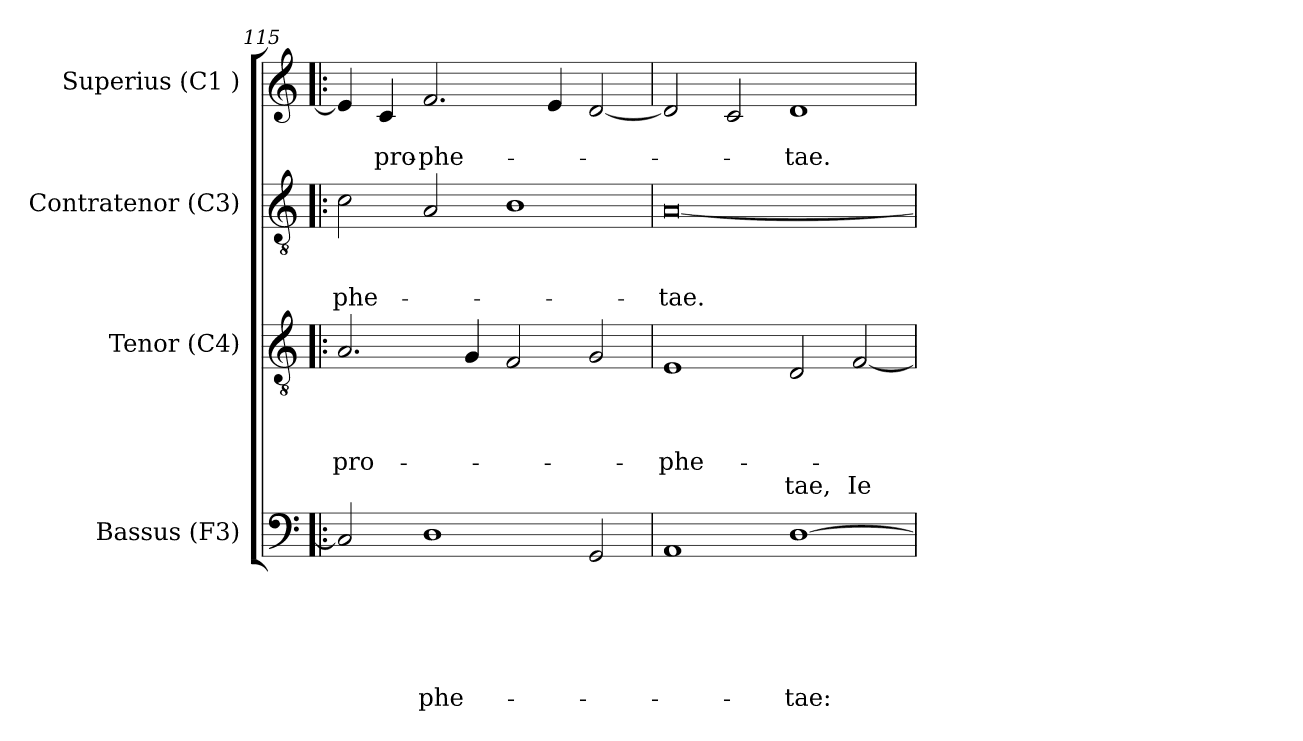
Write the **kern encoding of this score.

**kern	**text	**text	**text	**text	**text	**text	**kern	**text	**text	**text	**text	**text	**kern	**text	**text	**text	**kern	**text	**text
*part4	*part4	*part4	*part4	*part4	*part4	*part4	*part3	*part3	*part3	*part3	*part3	*part3	*part2	*part2	*part2	*part2	*part1	*part1	*part1
*staff4	*staff4	*staff4	*staff4	*staff4	*staff4	*staff4	*staff3	*staff3	*staff3	*staff3	*staff3	*staff3	*staff2	*staff2	*staff2	*staff2	*staff1	*staff1	*staff1
*I"Bassus (F3)	*	*	*	*	*	*	*I"Tenor (C4)	*	*	*	*	*	*I"Contratenor (C3)	*	*	*	*I"Superius (C1 )	*	*
*I'Bass.	*	*	*	*	*	*	*I'T.	*	*	*	*	*	*I'C.	*	*	*	*I'S.	*	*
*clefF4	*	*	*	*	*	*	*clefGv2	*	*	*	*	*	*clefGv2	*	*	*	*clefG2	*	*
*k[]	*	*	*	*	*	*	*k[]	*	*	*	*	*	*k[]	*	*	*	*k[]	*	*
*C:	*	*	*	*	*	*	*C:	*	*	*	*	*	*C:	*	*	*	*C:	*	*
=115!|:	=115!|:	=115!|:	=115!|:	=115!|:	=115!|:	=115!|:	=115!|:	=115!|:	=115!|:	=115!|:	=115!|:	=115!|:	=115!|:	=115!|:	=115!|:	=115!|:	=115!|:	=115!|:	=115!|:
!	!	!	!	!	!	!	!	!	!	!	!LO:LY:b	!	!	!	!	!LO:LY:b	!	!	!
2C/]	.	.	.	.	.	.	2.A/	.	.	.	pro-	.	2c\	.	.	-phe-	4e/]	.	.
!	!	!	!	!	!	!	!	!	!	!	!	!	!	!	!	!	!	!	!LO:LY:b
.	.	.	.	.	.	.	.	.	.	.	.	.	.	.	.	.	4c/	.	-pro-
!	!	!	!	!	!	!LO:LY:b	!	!	!	!	!	!	!	!	!	!	!	!	!LO:LY:b
1D	.	.	.	.	.	-phe-	.	.	.	.	.	.	2A/	.	.	.	2.f/	.	-phe-
.	.	.	.	.	.	.	4G/	.	.	.	.	.	.	.	.	.	.	.	.
.	.	.	.	.	.	.	2F/	.	.	.	.	.	1B	.	.	.	.	.	.
.	.	.	.	.	.	.	.	.	.	.	.	.	.	.	.	.	4e/	.	.
2GG/	.	.	.	.	.	.	2G/	.	.	.	.	.	.	.	.	.	[<2d/	.	.
=116	=116	=116	=116	=116	=116	=116	=116	=116	=116	=116	=116	=116	=116	=116	=116	=116	=116	=116	=116
!	!	!	!	!	!	!	!	!	!	!	!LO:LY:b	!	!	!	!	!LO:LY:b	!	!	!
1AA	.	.	.	.	.	.	1E	.	.	.	-phe-	.	[<0A	.	.	-tae.	2d/]	.	.
.	.	.	.	.	.	.	.	.	.	.	.	.	.	.	.	.	2c/	.	.
!	!	!	!	!	!	!LO:LY:b	!	!	!	!	!	!LO:LY:b	!	!	!	!	!	!	!LO:LY:b
[<1D	.	.	.	.	.	-tae:	2D/	.	.	.	.	tae,	.	.	.	.	1d	.	-tae.
!	!	!	!	!	!	!	!	!	!	!	!	!LO:LY:b	!	!	!	!	!	!	!
.	.	.	.	.	.	.	[<2F/	.	.	.	.	Ie-	.	.	.	.	.	.	.
=	=	=	=	=	=	=	=	=	=	=	=	=	=	=	=	=	=	=	=
*-	*-	*-	*-	*-	*-	*-	*-	*-	*-	*-	*-	*-	*-	*-	*-	*-	*-	*-	*-
